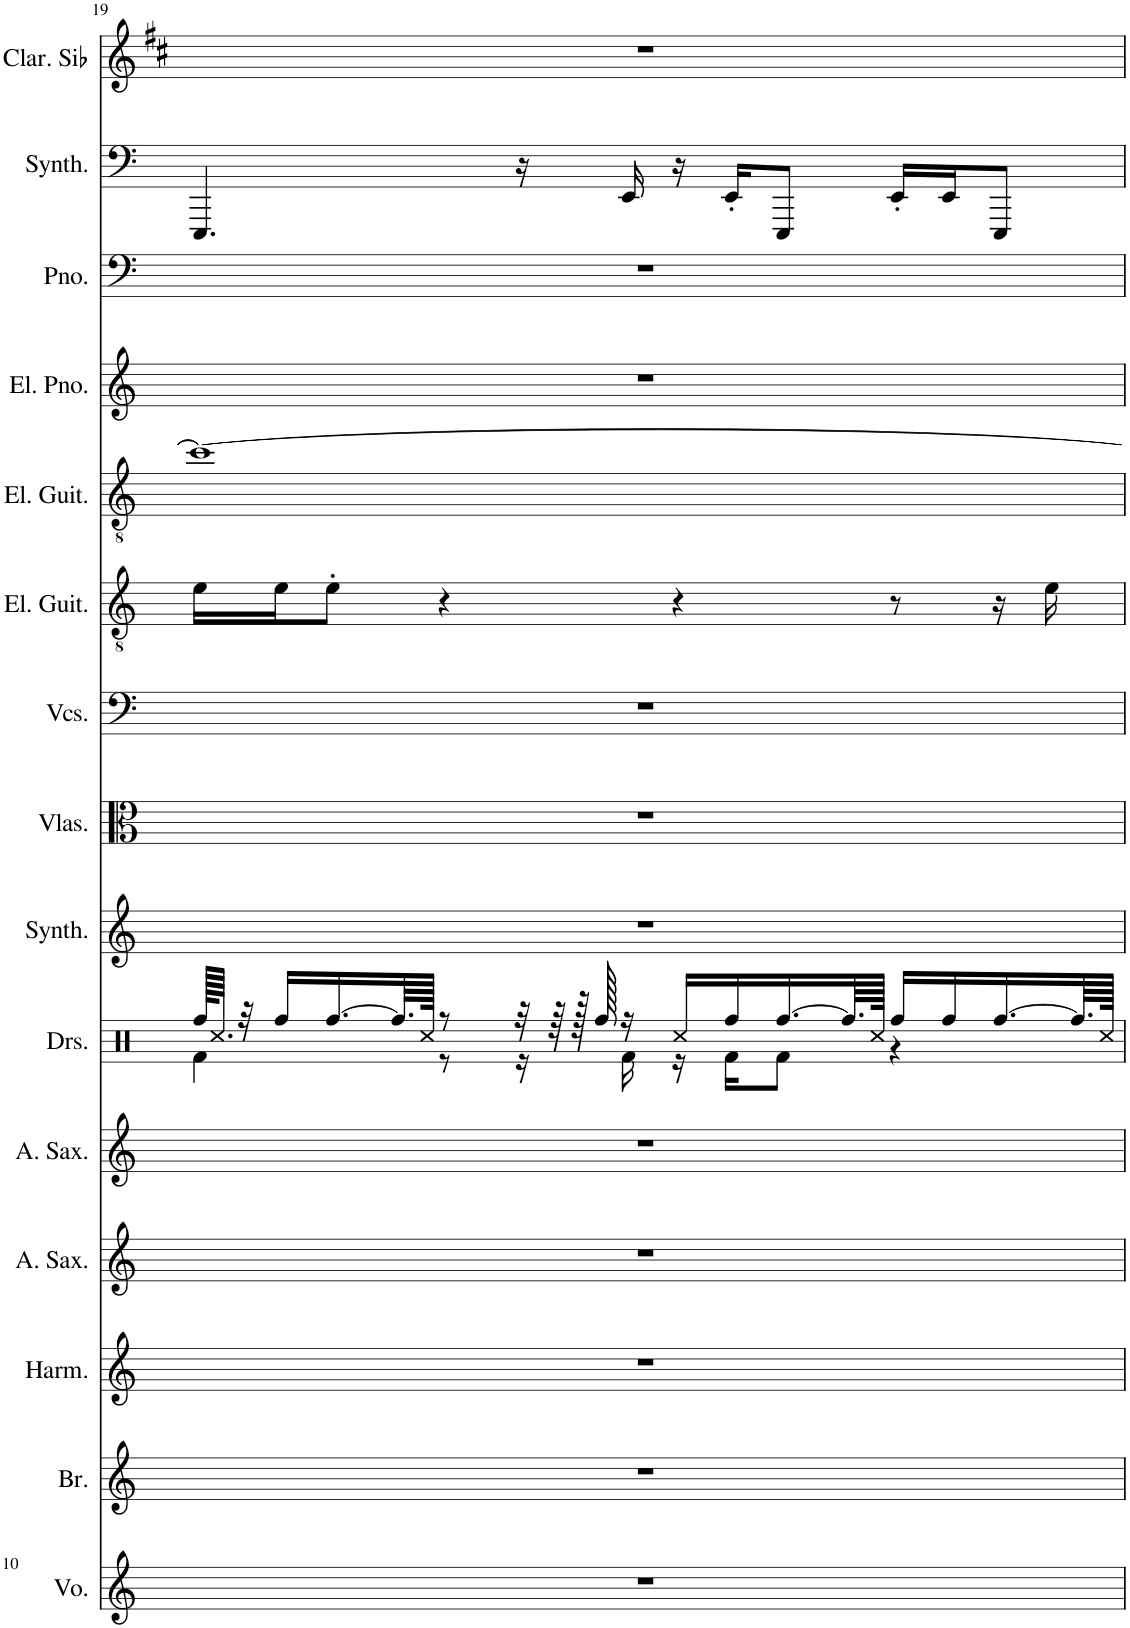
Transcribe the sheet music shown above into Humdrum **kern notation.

**kern	**kern	**kern	**kern	**kern	**kern	**kern	**kern	**kern	**kern	**kern	**kern	**kern	**kern	**kern
*part15	*part14	*part13	*part12	*part11	*part10	*part9	*part8	*part7	*part6	*part5	*part4	*part3	*part2	*part1
*staff15	*staff14	*staff13	*staff12	*staff11	*staff10	*staff9	*staff8	*staff7	*staff6	*staff5	*staff4	*staff3	*staff2	*staff1
*I"Voice	*I"Brass	*I"14 Hole C Chromatic Harmonica	*I"Alto Saxophone	*I"Alto Saxophone	*I"Drumset	*I"Pad Synthesizer	*I"Violas	*I"Violoncellos	*I"Electric Guitar	*I"Electric Guitar	*I"Electric Piano	*I"Piano	*I"Bass Synthesizer, I've Had the Time of My Life	*I"Clarinette en Sib
*I'Vo.	*I'Br.	*I'Harm.	*I'A. Sax.	*I'A. Sax.	*I'Drs.	*I'Synth.	*I'Vlas.	*I'Vcs.	*I'El. Guit.	*I'El. Guit.	*I'El. Pno.	*I'Pno.	*I'Synth.	*I'Clar. Sib
!!LO:PB:g=z
*clefG2	*clefG2	*clefG2	*clefG2	*clefG2	*clefX	*clefG2	*clefC3	*clefF4	*clefGv2	*clefGv2	*clefG2	*clefF4	*clefF4	*clefG2
*	*	*	*Trd5c9	*Trd5c9	*	*	*	*	*	*	*	*	*	*Trd1c2
*k[]	*k[]	*k[]	*k[]	*k[]	*k[]	*k[]	*k[]	*k[]	*k[]	*k[]	*k[]	*k[]	*k[]	*k[f#c#]
*M4/4	*M4/4	*M4/4	*M4/4	*M4/4	*M4/4	*M4/4	*M4/4	*M4/4	*M4/4	*M4/4	*M4/4	*M4/4	*M4/4	*M4/4
=19	=19	=19	=19	=19	=19	=19	=19	=19	=19	=19	=19	=19	=19	=19
*	*	*	*	*	*^	*	*	*	*	*	*	*	*	*
1r	1r	1r	1r	1r	128Rff/KLLLL	4Rf\	1r	1r	1r	16e\LL	1cc#_	1r	1r	4.EEE/	1r
.	.	.	.	.	64.Rcc/JJJJ	.	.	.	.	.	.	.	.	.	.
.	.	.	.	.	32r	.	.	.	.	.	.	.	.	.	.
.	.	.	.	.	16Rff/LL	.	.	.	.	16e\J	.	.	.	.	.
.	.	.	.	.	[16.Rff/	.	.	.	.	8e'\J	.	.	.	.	.
.	.	.	.	.	64.Rff/LL]	.	.	.	.	.	.	.	.	.	.
.	.	.	.	.	128Rcc/JJJJk	.	.	.	.	.	.	.	.	.	.
.	.	.	.	.	8r	8r	.	.	.	4r	.	.	.	.	.
.	.	.	.	.	32r	16r	.	.	.	.	.	.	.	16r	.
.	.	.	.	.	64r	.	.	.	.	.	.	.	.	.	.
.	.	.	.	.	128r	.	.	.	.	.	.	.	.	.	.
.	.	.	.	.	128Rff/	.	.	.	.	.	.	.	.	.	.
.	.	.	.	.	16r	16Rf\	.	.	.	.	.	.	.	16EE/	.
.	.	.	.	.	16Rcc/LL	16r	.	.	.	4r	.	.	.	16r	.
.	.	.	.	.	16Rff/	16Rf\KL	.	.	.	.	.	.	.	16EE'/KL	.
.	.	.	.	.	[16.Rff/	8Rf\J	.	.	.	.	.	.	.	8EEE/J	.
.	.	.	.	.	64.Rff/LL]	.	.	.	.	.	.	.	.	.	.
.	.	.	.	.	128Rcc/JJJJk	.	.	.	.	.	.	.	.	.	.
.	.	.	.	.	16Rff/LL	4r	.	.	.	8r	.	.	.	16EE'/LL	.
.	.	.	.	.	16Rff/	.	.	.	.	.	.	.	.	16EE/J	.
.	.	.	.	.	[16.Rff/	.	.	.	.	16r	.	.	.	8EEE/J	.
.	.	.	.	.	.	.	.	.	.	16e\	.	.	.	.	.
.	.	.	.	.	64.Rff/LL]	.	.	.	.	.	.	.	.	.	.
.	.	.	.	.	128Rcc/JJJJk	.	.	.	.	.	.	.	.	.	.
*	*	*	*	*	*v	*v	*	*	*	*	*	*	*	*	*
=	=	=	=	=	=	=	=	=	=	=	=	=	=	=
*-	*-	*-	*-	*-	*-	*-	*-	*-	*-	*-	*-	*-	*-	*-
